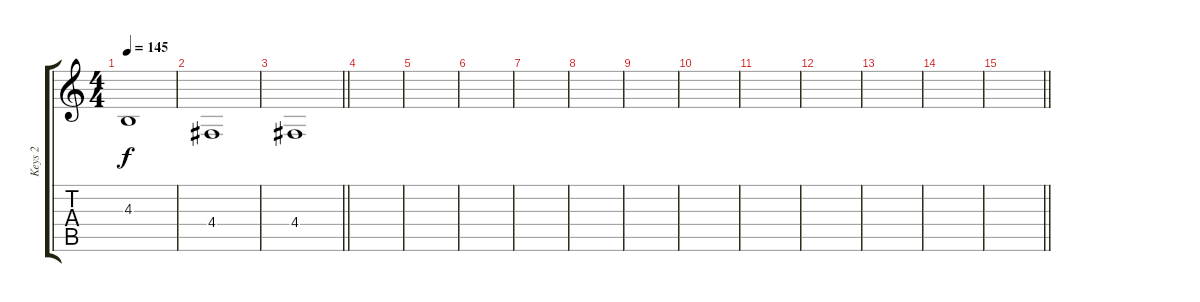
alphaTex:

\track ("Keys 2" "Keys 2") {instrument pad3polysynth}
\staff {score tabs}
\tuning (E4 B3 G3 D3 A2 E2) {hide}
\ts (4 4)
\tempo 145
\clef g2
\ks c
4.3.1{dy f} |
4.4.1 |
\barLineRight lightlight
4.4.1 |
|
|
|
|
|
|
|
|
|
|
|
\barLineRight lightlight
